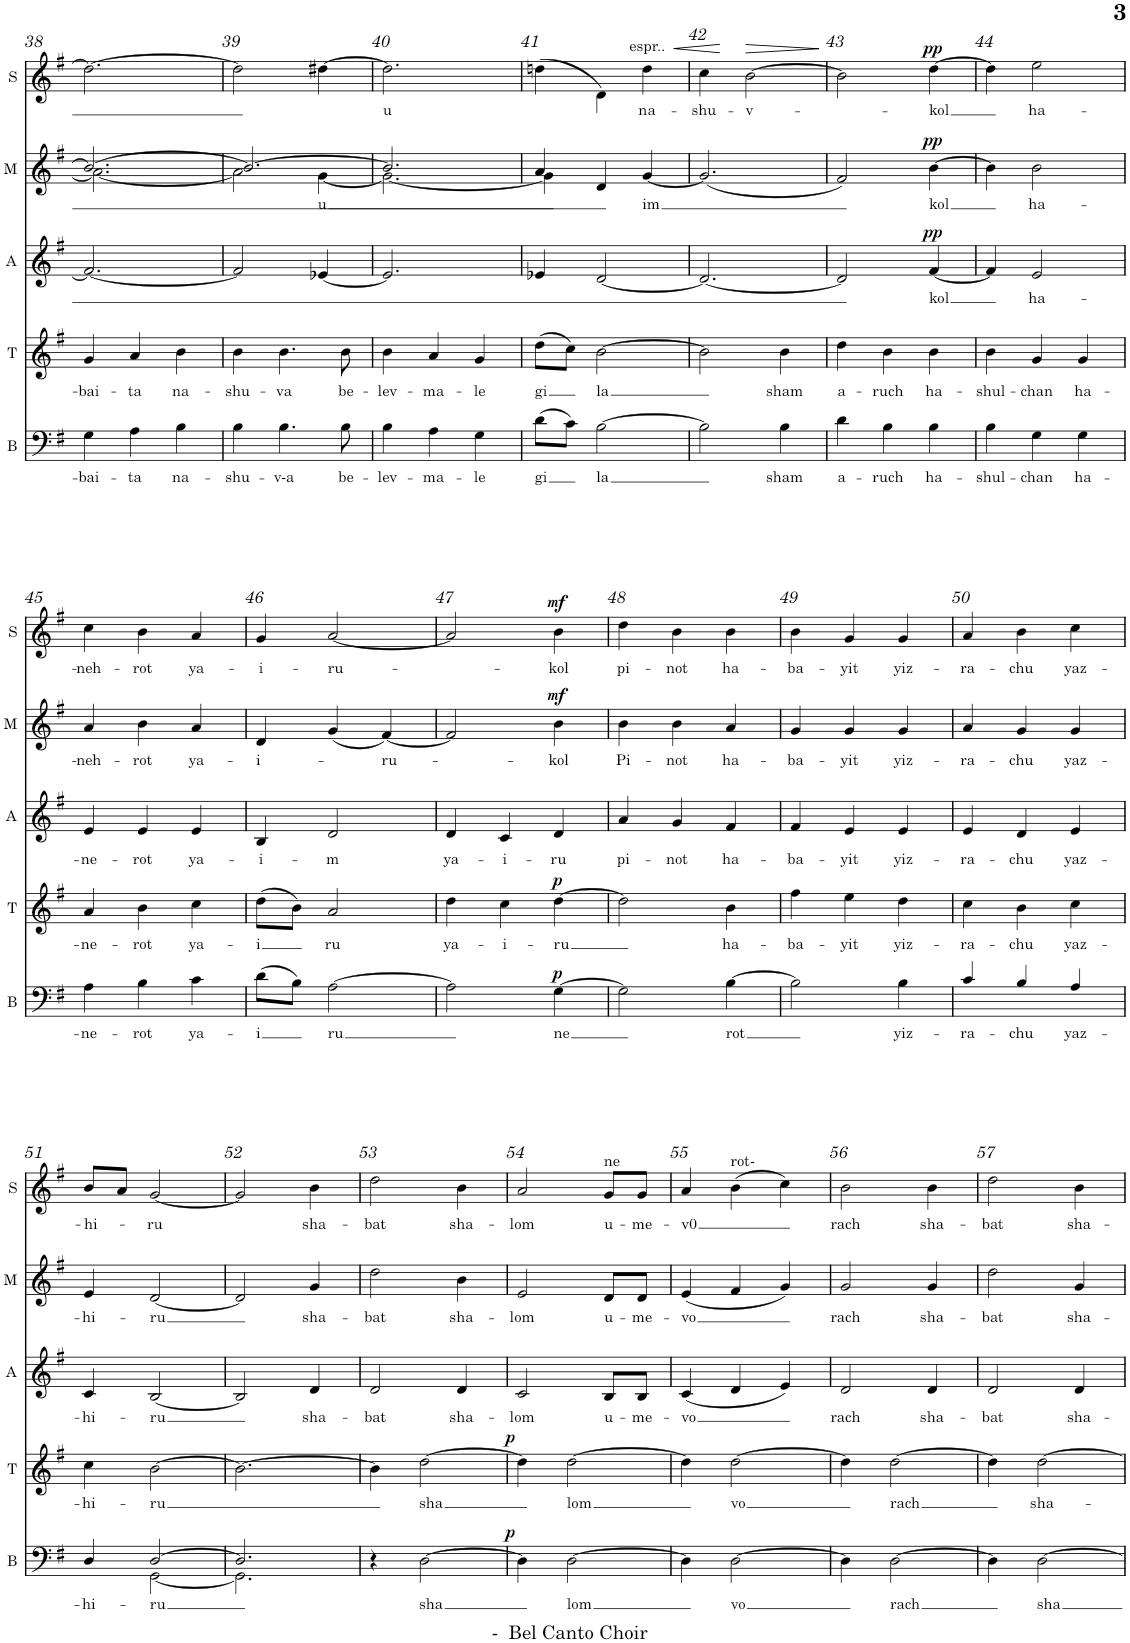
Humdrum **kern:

**kern	**text	**dynam	**kern	**text	**dynam	**kern	**text	**dynam	**kern	**text	**dynam	**kern	**text	**dynam
*part5	*part5	*part5	*part4	*part4	*part4	*part3	*part3	*part3	*part2	*part2	*part2	*part1	*part1	*part1
*staff5	*staff5	*staff5	*staff4	*staff4	*staff4	*staff3	*staff3	*staff3	*staff2	*staff2	*staff2	*staff1	*staff1	*staff1
*I"Bass	*	*	*I"Tenor	*	*	*I"Alto	*	*	*I"Mezzosoprano	*	*	*I"Soprano	*	*
*I'B	*	*	*I'T	*	*	*I'A	*	*	*I'M	*	*	*I'S	*	*
!!LO:PB:g=z
*clefF4	*	*	*clefG2	*	*	*clefG2	*	*	*clefG2	*	*	*clefG2	*	*
*	*	*	*Trd1c2	*	*	*Trd1c2	*	*	*	*	*	*	*	*
*k[f#]	*	*	*k[f#]	*	*	*k[f#]	*	*	*k[f#]	*	*	*k[f#]	*	*
*M3/4	*	*	*M3/4	*	*	*M3/4	*	*	*M3/4	*	*	*M3/4	*	*
=38	=38	=38	=38	=38	=38	=38	=38	=38	=38	=38	=38	=38	=38	=38
!	!LO:LY:b	!	!	!LO:LY:b	!	!	!	!	!	!	!	!	!	!
*	*	*	*	*	*	*	*	*	*^	*	*	*	*	*
4G\	-bai-	.	4g/	-bai-	.	2.f/_	.	.	2.b/_	2.a\_	.	.	2.dd\_	.	.
!	!LO:LY:b	!	!	!LO:LY:b	!	!	!	!	!	!	!	!	!	!	!
4A\	-ta	.	4a/	-ta	.	.	.	.	.	.	.	.	.	.	.
!	!LO:LY:b	!	!	!LO:LY:b	!	!	!	!	!	!	!	!	!	!	!
4B\	na-	.	4b\	na-	.	.	.	.	.	.	.	.	.	.	.
=39	=39	=39	=39	=39	=39	=39	=39	=39	=39	=39	=39	=39	=39	=39	=39
!	!LO:LY:b	!	!	!LO:LY:b	!	!	!	!	!	!	!	!	!	!	!
4B\	-shu-	.	4b\	-shu-	.	2f/]	.	.	2.b/_	2a\]	.	.	2dd\]	.	.
!	!LO:LY:b	!	!	!LO:LY:b	!	!	!	!	!	!	!	!	!	!	!
4.B\	-v-a	.	4.b\	-va	.	.	.	.	.	.	.	.	.	.	.
!	!	!	!	!	!	!	!	!	!	!	!LO:LY:b	!	!	!	!
.	.	.	.	.	.	[<4e-X/	.	.	.	[4g\	u	.	[>4dd#X\	.	.
!	!LO:LY:b	!	!	!LO:LY:b	!	!	!	!	!	!	!	!	!	!	!
8B\	be-	.	8b\	be-	.	.	.	.	.	.	.	.	.	.	.
=40	=40	=40	=40	=40	=40	=40	=40	=40	=40	=40	=40	=40	=40	=40	=40
!	!LO:LY:b	!	!	!LO:LY:b	!	!	!	!	!	!	!	!	!	!LO:LY:b	!
4B\	-lev-	.	4b\	-lev-	.	2.e-/]	.	.	2.b/]	2.g\_	.	.	2.dd#\]	-u	.
!	!LO:LY:b	!	!	!LO:LY:b	!	!	!	!	!	!	!	!	!	!	!
4A\	-ma-	.	4a/	-ma-	.	.	.	.	.	.	.	.	.	.	.
!	!LO:LY:b	!	!	!LO:LY:b	!	!	!	!	!	!	!	!	!	!	!
4G\	-le	.	4g/	-le	.	.	.	.	.	.	.	.	.	.	.
=41	=41	=41	=41	=41	=41	=41	=41	=41	=41	=41	=41	=41	=41	=41	=41
!	!LO:LY:b	!	!	!LO:LY:b	!	!	!	!	!	!	!	!	!	!	!
(8d\L	gi	.	(8dd\L	gi	.	4e-X/	.	.	4a/	4g\]	.	.	(4ddn\	.	.
8c\J)	.	.	8cc\J)	.	.	.	.	.	.	.	.	.	.	.	.
!	!LO:LY:b	!	!	!LO:LY:b	!	!	!	!	!	!	!	!	!	!	!
[>2B\	la	.	[>2b\	la	.	[<2d/	.	.	4d/	2ryy	.	.	4d\)	.	.
!	!	!	!	!	!	!	!	!	!	!	!	!	!LO:TX:a:t=espr..	!	!
!	!	!	!	!	!	!	!	!	!	!	!LO:LY:b	!	!	!LO:LY:b	!
.	.	.	.	.	.	.	.	.	[4g/	.	im	.	4dd\	na-	.
*	*	*	*	*	*	*	*	*	*v	*v	*	*	*	*	*
=42	=42	=42	=42	=42	=42	=42	=42	=42	=42	=42	=42	=42	=42	=42
!	!	!	!	!	!	!	!	!	!	!	!	!	!LO:LY:b	!LO:HP:b
2B\]	.	.	2b\]	.	.	2.d/_	.	.	(2.g/]	.	.	4cc\	-shu-	<
!	!	!	!	!	!	!	!	!	!	!	!	!	!LO:LY:b	!LO:HP:n=1:b
.	.	.	.	.	.	.	.	.	.	.	.	[>2b\	-v-	[ >
!	!LO:LY:b	!	!	!LO:LY:b	!	!	!	!	!	!	!	!	!	!
4B\	sham	.	4b\	sham	.	.	.	.	.	.	.	.	.	.
.	.	.	.	.	.	.	.	.	.	.	.	.	.	]
=43	=43	=43	=43	=43	=43	=43	=43	=43	=43	=43	=43	=43	=43	=43
!	!LO:LY:b	!	!	!LO:LY:b	!	!	!	!	!	!	!	!	!	!
4d\	a-	.	4dd\	a-	.	2d/]	.	.	2f#/)	.	.	2b\]	.	.
!	!LO:LY:b	!	!	!LO:LY:b	!	!	!	!	!	!	!	!	!	!
4B\	-ruch	.	4b\	-ruch	.	.	.	.	.	.	.	.	.	.
!	!LO:LY:b	!	!	!LO:LY:b	!	!	!LO:LY:b	!LO:DY:a	!	!LO:LY:b	!LO:DY:a	!	!LO:LY:b	!LO:DY:a
4B\	ha-	.	4b\	ha-	.	[<4f#/	kol	pp	[>4b\	kol	pp	[>4dd\	-kol	pp
=44	=44	=44	=44	=44	=44	=44	=44	=44	=44	=44	=44	=44	=44	=44
!	!LO:LY:b	!	!	!LO:LY:b	!	!	!	!	!	!	!	!	!	!
4B\	-shul-	.	4b\	-shul-	.	4f#/]	.	.	4b\]	.	.	4dd\]	.	.
!	!LO:LY:b	!	!	!LO:LY:b	!	!	!LO:LY:b	!	!	!LO:LY:b	!	!	!LO:LY:b	!
4G\	-chan	.	4g/	-chan	.	2e/	ha-	.	2b\	ha-	.	2ee\	ha-	.
!	!LO:LY:b	!	!	!LO:LY:b	!	!	!	!	!	!	!	!	!	!
4G\	ha-	.	4g/	ha-	.	.	.	.	.	.	.	.	.	.
!!LO:LB:g=z
=45	=45	=45	=45	=45	=45	=45	=45	=45	=45	=45	=45	=45	=45	=45
!	!LO:LY:b	!	!	!LO:LY:b	!	!	!LO:LY:b	!	!	!LO:LY:b	!	!	!LO:LY:b	!
4A\	-ne-	.	4a/	-ne-	.	4e/	-ne-	.	4a/	-neh-	.	4cc\	-neh-	.
!	!LO:LY:b	!	!	!LO:LY:b	!	!	!LO:LY:b	!	!	!LO:LY:b	!	!	!LO:LY:b	!
4B\	-rot	.	4b\	-rot	.	4e/	-rot	.	4b\	-rot	.	4b\	-rot	.
!	!LO:LY:b	!	!	!LO:LY:b	!	!	!LO:LY:b	!	!	!LO:LY:b	!	!	!LO:LY:b	!
4c\	ya-	.	4cc\	ya-	.	4e/	ya-	.	4a/	ya-	.	4a/	ya-	.
=46	=46	=46	=46	=46	=46	=46	=46	=46	=46	=46	=46	=46	=46	=46
!	!LO:LY:b	!	!	!LO:LY:b	!	!	!LO:LY:b	!	!	!LO:LY:b	!	!	!LO:LY:b	!
(8d\L	-i	.	(8dd\L	-i	.	4B/	-i-	.	4d/	-i-	.	4g/	-i-	.
8B\J)	.	.	8b\J)	.	.	.	.	.	.	.	.	.	.	.
!	!LO:LY:b	!	!	!LO:LY:b	!	!	!LO:LY:b	!	!	!	!	!	!LO:LY:b	!
[>2A\	ru	.	2a/	ru	.	2d/	-m	.	(4g/	.	.	[<2a/	-ru-	.
!	!	!	!	!	!	!	!	!	!	!LO:LY:b	!	!	!	!
.	.	.	.	.	.	.	.	.	[<4f#/)	-ru-	.	.	.	.
=47	=47	=47	=47	=47	=47	=47	=47	=47	=47	=47	=47	=47	=47	=47
!	!	!	!	!LO:LY:b	!	!	!LO:LY:b	!	!	!	!	!	!	!
2A\]	.	.	4dd\	ya-	.	4d/	ya-	.	2f#/]	.	.	2a/]	.	.
!	!	!	!	!LO:LY:b	!	!	!LO:LY:b	!	!	!	!	!	!	!
.	.	.	4cc\	-i-	.	4c/	-i-	.	.	.	.	.	.	.
!	!LO:LY:b	!LO:DY:a	!	!LO:LY:b	!LO:DY:a	!	!LO:LY:b	!	!	!LO:LY:b	!LO:DY:a	!	!LO:LY:b	!LO:DY:a
[>4G\	ne	p	[>4dd\	-ru	p	4d/	-ru	.	4b\	-kol	mf	4b\	-kol	mf
=48	=48	=48	=48	=48	=48	=48	=48	=48	=48	=48	=48	=48	=48	=48
!	!	!	!	!	!	!	!LO:LY:b	!	!	!LO:LY:b	!	!	!LO:LY:b	!
2G\]	.	.	2dd\]	.	.	4a/	pi-	.	4b\	Pi-	.	4dd\	pi-	.
!	!	!	!	!	!	!	!LO:LY:b	!	!	!LO:LY:b	!	!	!LO:LY:b	!
.	.	.	.	.	.	4g/	-not	.	4b\	-not	.	4b\	-not	.
!	!LO:LY:b	!	!	!LO:LY:b	!	!	!LO:LY:b	!	!	!LO:LY:b	!	!	!LO:LY:b	!
[>4B\	rot	.	4b\	ha-	.	4f#/	ha-	.	4a/	ha-	.	4b\	ha-	.
=49	=49	=49	=49	=49	=49	=49	=49	=49	=49	=49	=49	=49	=49	=49
!	!	!	!	!LO:LY:b	!	!	!LO:LY:b	!	!	!LO:LY:b	!	!	!LO:LY:b	!
2B\]	.	.	4ff#\	-ba-	.	4f#/	-ba-	.	4g/	-ba-	.	4b\	-ba-	.
!	!	!	!	!LO:LY:b	!	!	!LO:LY:b	!	!	!LO:LY:b	!	!	!LO:LY:b	!
.	.	.	4ee\	-yit	.	4e/	-yit	.	4g/	-yit	.	4g/	-yit	.
!	!LO:LY:b	!	!	!LO:LY:b	!	!	!LO:LY:b	!	!	!LO:LY:b	!	!	!LO:LY:b	!
4B\	yiz-	.	4dd\	yiz-	.	4e/	yiz-	.	4g/	yiz-	.	4g/	yiz-	.
=50	=50	=50	=50	=50	=50	=50	=50	=50	=50	=50	=50	=50	=50	=50
!	!LO:LY:b	!	!	!LO:LY:b	!	!	!LO:LY:b	!	!	!LO:LY:b	!	!	!LO:LY:b	!
4c/	-ra-	.	4cc\	-ra-	.	4e/	-ra-	.	4a/	-ra-	.	4a/	-ra-	.
!	!LO:LY:b	!	!	!LO:LY:b	!	!	!LO:LY:b	!	!	!LO:LY:b	!	!	!LO:LY:b	!
4B/	-chu	.	4b\	-chu	.	4d/	-chu	.	4g/	-chu	.	4b\	-chu	.
!	!LO:LY:b	!	!	!LO:LY:b	!	!	!LO:LY:b	!	!	!LO:LY:b	!	!	!LO:LY:b	!
4A/	yaz-	.	4cc\	yaz-	.	4e/	yaz-	.	4g/	yaz-	.	4cc\	yaz-	.
!!LO:LB:g=z
=51	=51	=51	=51	=51	=51	=51	=51	=51	=51	=51	=51	=51	=51	=51
!	!LO:LY:b	!	!	!LO:LY:b	!	!	!LO:LY:b	!	!	!LO:LY:b	!	!	!LO:LY:b	!
*^	*	*	*	*	*	*	*	*	*	*	*	*	*	*
4D/	4ryy	-hi-	.	4cc\	-hi-	.	4c/	-hi-	.	4e/	-hi-	.	8b/L	-hi-	.
.	.	.	.	.	.	.	.	.	.	.	.	.	8a/J	.	.
!	!	!LO:LY:b	!	!	!LO:LY:b	!	!	!LO:LY:b	!	!	!LO:LY:b	!	!	!LO:LY:b	!
[2D/	[<2GG\	-ru	.	[>2b\	-ru	.	[<2B/	-ru	.	[<2d/	-ru	.	[<2g/	-ru	.
=52	=52	=52	=52	=52	=52	=52	=52	=52	=52	=52	=52	=52	=52	=52	=52
2.D/]	2.GG\]	.	.	2.b\_	.	.	2B/]	.	.	2d/]	.	.	2g/]	.	.
!	!	!	!	!	!	!	!	!LO:LY:b	!	!	!LO:LY:b	!	!	!LO:LY:b	!
.	.	.	.	.	.	.	4d/	sha-	.	4g/	sha-	.	4b\	sha-	.
*v	*v	*	*	*	*	*	*	*	*	*	*	*	*	*	*
=53	=53	=53	=53	=53	=53	=53	=53	=53	=53	=53	=53	=53	=53	=53
!	!	!	!	!	!	!	!LO:LY:b	!	!	!LO:LY:b	!	!	!LO:LY:b	!
4r	.	.	4b\]	.	.	2d/	-bat	.	2dd\	-bat	.	2dd\	-bat	.
!	!LO:LY:b	!	!	!LO:LY:b	!	!	!	!	!	!	!	!	!	!
[>2D\	sha	.	[>2dd\	sha	.	.	.	.	.	.	.	.	.	.
!	!	!	!	!	!	!	!LO:LY:b	!	!	!LO:LY:b	!	!	!LO:LY:b	!
.	.	.	.	.	.	4d/	sha-	.	4b\	sha-	.	4b\	sha-	.
=54	=54	=54	=54	=54	=54	=54	=54	=54	=54	=54	=54	=54	=54	=54
!	!	!	!	!	!	!	!LO:LY:b	!	!	!LO:LY:b	!	!	!LO:LY:b	!
4D\]	.	.	4dd\]	.	.	2c/	-lom	.	2e/	-lom	.	2a/	-lom	.
!	!LO:LY:b	!	!	!LO:LY:b	!	!	!	!	!	!	!	!	!	!
[>2D\	lom	.	[>2dd\	lom	.	.	.	.	.	.	.	.	.	.
!	!	!	!	!	!	!	!	!	!	!	!	!LO:TX:a:t=ne	!	!
!	!	!	!	!	!	!	!LO:LY:b	!	!	!LO:LY:b	!	!	!LO:LY:b	!
.	.	.	.	.	.	8B/L	u-	.	8d/L	u-	.	8g/L	u-	.
!	!	!	!	!	!	!	!LO:LY:b	!	!	!LO:LY:b	!	!	!LO:LY:b	!
.	.	.	.	.	.	8B/J	-me-	.	8d/J	-me-	.	8g/J	-me-	.
=55	=55	=55	=55	=55	=55	=55	=55	=55	=55	=55	=55	=55	=55	=55
!	!	!	!	!	!	!	!LO:LY:b	!	!	!LO:LY:b	!	!	!LO:LY:b	!
4D\]	.	.	4dd\]	.	.	(4c/	-vo	.	(4e/	-vo	.	4a/	-v0	.
!	!	!	!	!	!	!	!	!	!	!	!	!LO:TX:a:t=rot-	!	!
!	!LO:LY:b	!	!	!LO:LY:b	!	!	!	!	!	!	!	!	!	!
[>2D\	vo	.	[>2dd\	vo	.	4d/	.	.	4f#/	.	.	(4b\	.	.
.	.	.	.	.	.	4e/)	.	.	4g/)	.	.	4cc\)	.	.
=56	=56	=56	=56	=56	=56	=56	=56	=56	=56	=56	=56	=56	=56	=56
!	!	!	!	!	!	!	!LO:LY:b	!	!	!LO:LY:b	!	!	!LO:LY:b	!
4D\]	.	.	4dd\]	.	.	2d/	rach	.	2g/	rach	.	2b\	rach	.
!	!LO:LY:b	!	!	!LO:LY:b	!	!	!	!	!	!	!	!	!	!
[>2D\	rach	.	[>2dd\	rach	.	.	.	.	.	.	.	.	.	.
!	!	!	!	!	!	!	!LO:LY:b	!	!	!LO:LY:b	!	!	!LO:LY:b	!
.	.	.	.	.	.	4d/	sha-	.	4g/	sha-	.	4b\	sha-	.
=57	=57	=57	=57	=57	=57	=57	=57	=57	=57	=57	=57	=57	=57	=57
!	!	!	!	!	!	!	!LO:LY:b	!	!	!LO:LY:b	!	!	!LO:LY:b	!
4D\]	.	.	4dd\]	.	.	2d/	-bat	.	2dd\	-bat	.	2dd\	-bat	.
!	!LO:LY:b	!	!	!LO:LY:b	!	!	!	!	!	!	!	!	!	!
[>2D\	sha	.	[>2dd\	sha-	.	.	.	.	.	.	.	.	.	.
!	!	!	!	!	!	!	!LO:LY:b	!	!	!LO:LY:b	!	!	!LO:LY:b	!
.	.	.	.	.	.	4d/	sha-	.	4g/	sha-	.	4b\	sha-	.
=	=	=	=	=	=	=	=	=	=	=	=	=	=	=
*-	*-	*-	*-	*-	*-	*-	*-	*-	*-	*-	*-	*-	*-	*-
